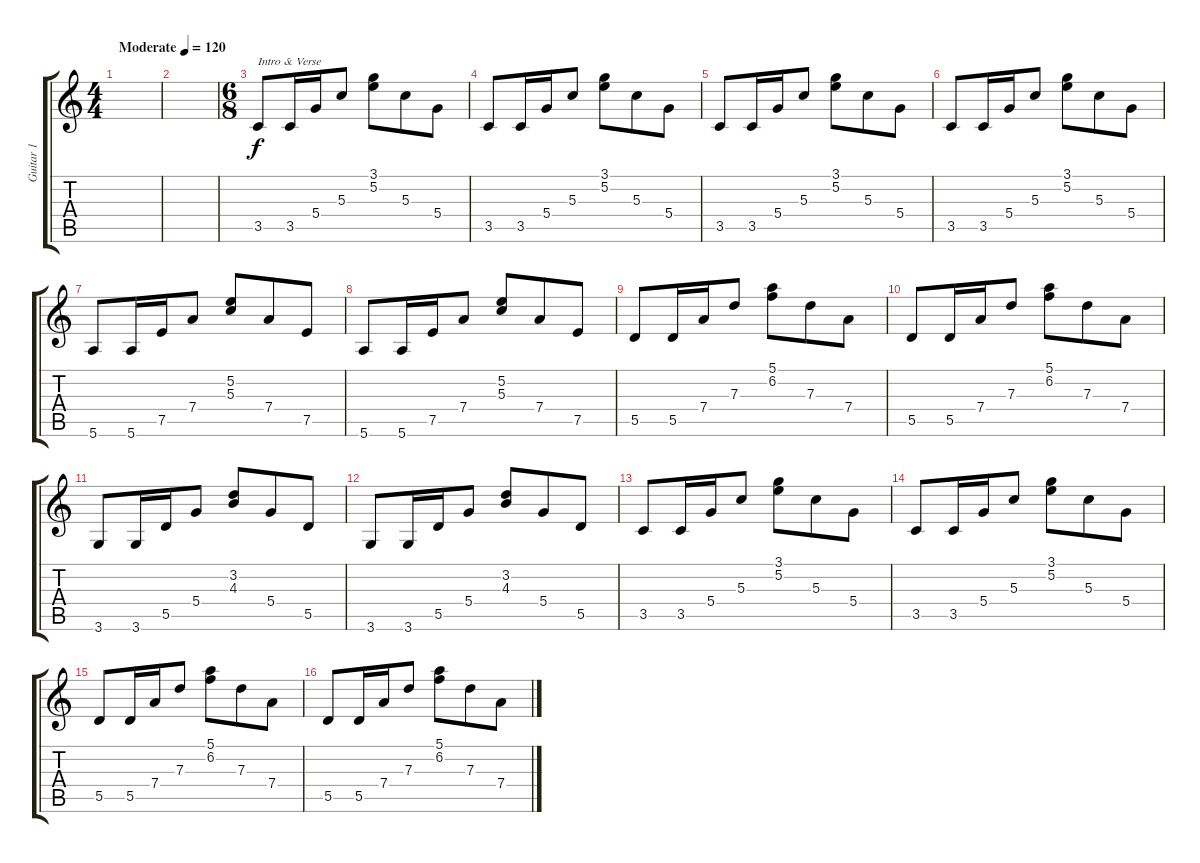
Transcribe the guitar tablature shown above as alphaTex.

\track ("Guitar 1" "Guitar 1") {instrument distortionguitar}
\staff {score tabs}
\tuning (E4 B3 G3 D3 A2 E2) {hide}
\ts (4 4)
\tempo (120 "Moderate")
\clef g2
\ks c
|
|
\ts (6 8)
3.5.8{txt "Intro & Verse" instrument electricguitarjazz} 3.5.16 5.4.16 5.3.8 (3.1 5.2).8 5.3.8 5.4.8 |
3.5.8 3.5.16 5.4.16 5.3.8 (3.1 5.2).8 5.3.8 5.4.8 |
3.5.8 3.5.16 5.4.16 5.3.8 (3.1 5.2).8 5.3.8 5.4.8 |
3.5.8 3.5.16 5.4.16 5.3.8 (3.1 5.2).8 5.3.8 5.4.8 |
5.6.8 5.6.16 7.5.16 7.4.8 (5.2 5.3).8 7.4.8 7.5.8 |
5.6.8 5.6.16 7.5.16 7.4.8 (5.2 5.3).8 7.4.8 7.5.8 |
5.5.8 5.5.16 7.4.16 7.3.8 (5.1 6.2).8 7.3.8 7.4.8 |
5.5.8 5.5.16 7.4.16 7.3.8 (5.1 6.2).8 7.3.8 7.4.8 |
3.6.8 3.6.16 5.5.16 5.4.8 (3.2 4.3).8 5.4.8 5.5.8 |
3.6.8 3.6.16 5.5.16 5.4.8 (3.2 4.3).8 5.4.8 5.5.8 |
3.5.8 3.5.16 5.4.16 5.3.8 (3.1 5.2).8 5.3.8 5.4.8 |
3.5.8 3.5.16 5.4.16 5.3.8 (3.1 5.2).8 5.3.8 5.4.8 |
5.5.8 5.5.16 7.4.16 7.3.8 (5.1 6.2).8 7.3.8 7.4.8 |
5.5.8 5.5.16 7.4.16 7.3.8 (5.1 6.2).8 7.3.8 7.4.8
